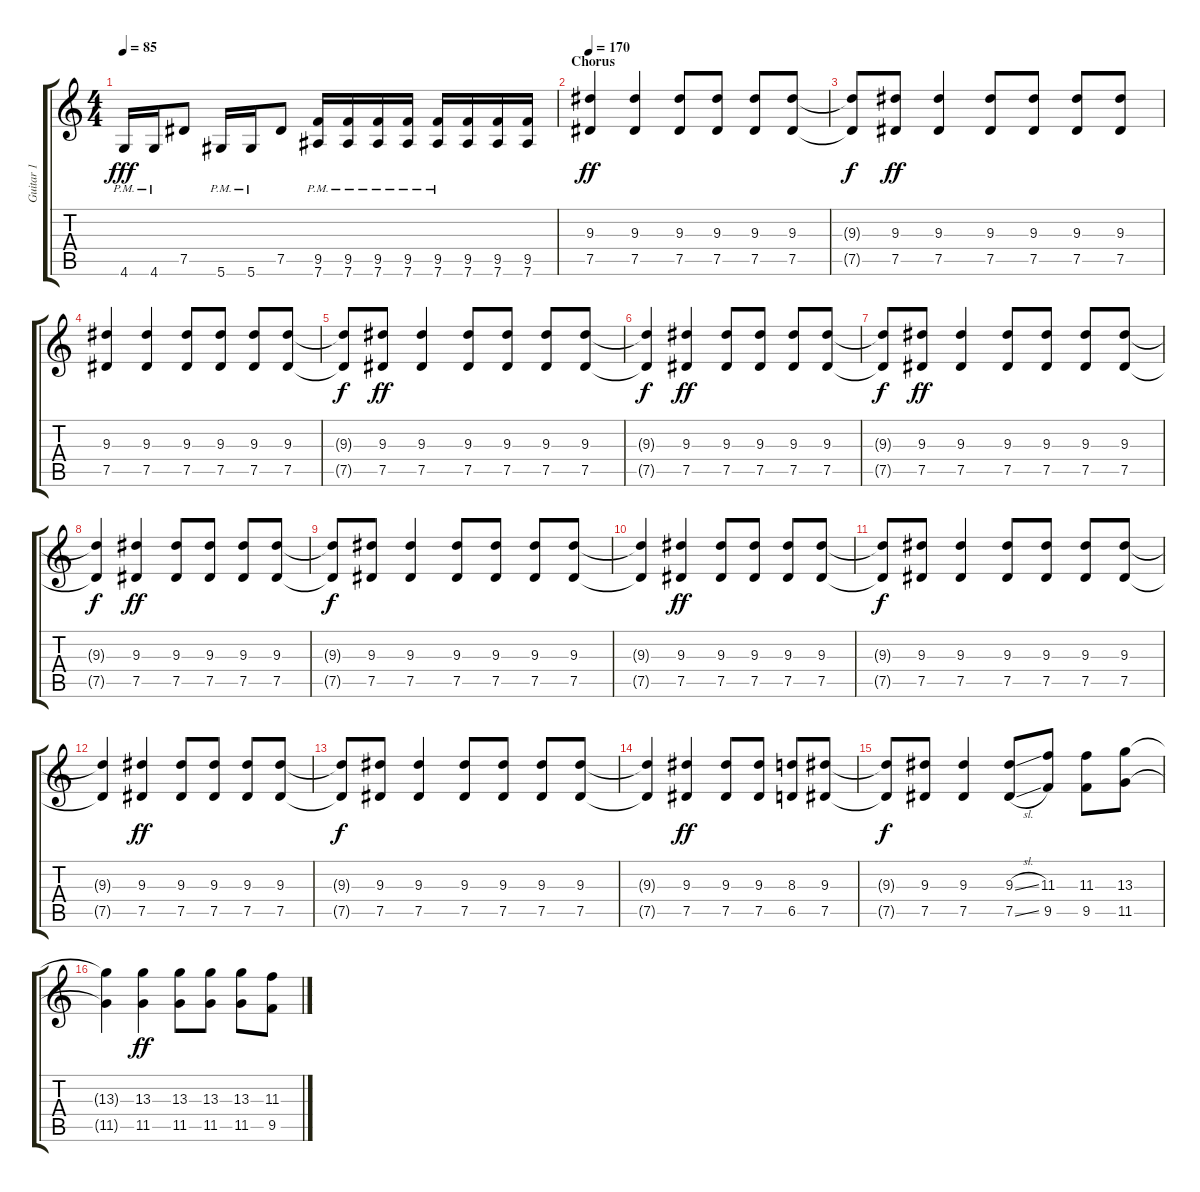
\track ("Guitar 1" "Guitar 1") {instrument distortionguitar}
\staff {score tabs}
\tuning (Eb4 Bb3 Gb3 Db3 Ab2 Eb2) {hide}
\ts (4 4)
\tempo 85
\clef g2
\ks c
4.6{pm}.16{dy fff} 4.6{pm}.16 7.5.8 5.6{pm}.16 5.6{pm}.16 7.5.8 (9.5{pm} 7.6{pm}).16 (9.5{pm} 7.6{pm}).16 (9.5 7.6{pm}).16 (9.5 7.6{pm}).16 (9.5 7.6{pm}).16 (9.5 7.6).16 (9.5 7.6).16 (9.5 7.6).16 |
\section ("" "Chorus")
\tempo 170
(9.3 7.5).4{dy ff} (9.3 7.5).4 (9.3 7.5).8 (9.3 7.5).8 (9.3 7.5).8 (9.3 7.5).8 |
(9.3{t} 7.5{t}).8{dy f} (9.3 7.5).8{dy ff} (9.3 7.5).4 (9.3 7.5).8 (9.3 7.5).8 (9.3 7.5).8 (9.3 7.5).8 |
(9.3 7.5).4 (9.3 7.5).4 (9.3 7.5).8 (9.3 7.5).8 (9.3 7.5).8 (9.3 7.5).8 |
(9.3{t} 7.5{t}).8{dy f} (9.3 7.5).8{dy ff} (9.3 7.5).4 (9.3 7.5).8 (9.3 7.5).8 (9.3 7.5).8 (9.3 7.5).8 |
(9.3{t} 7.5{t}).4{dy f} (9.3 7.5).4{dy ff} (9.3 7.5).8 (9.3 7.5).8 (9.3 7.5).8 (9.3 7.5).8 |
(9.3{t} 7.5{t}).8{dy f} (9.3 7.5).8{dy ff} (9.3 7.5).4 (9.3 7.5).8 (9.3 7.5).8 (9.3 7.5).8 (9.3 7.5).8 |
(9.3{t} 7.5{t}).4{dy f} (9.3 7.5).4{dy ff} (9.3 7.5).8 (9.3 7.5).8 (9.3 7.5).8 (9.3 7.5).8 |
(9.3{t} 7.5{t}).8{dy f} (9.3 7.5).8 (9.3 7.5).4 (9.3 7.5).8 (9.3 7.5).8 (9.3 7.5).8 (9.3 7.5).8 |
(9.3{t} 7.5{t}).4 (9.3 7.5).4{dy ff} (9.3 7.5).8 (9.3 7.5).8 (9.3 7.5).8 (9.3 7.5).8 |
(9.3{t} 7.5{t}).8{dy f} (9.3 7.5).8 (9.3 7.5).4 (9.3 7.5).8 (9.3 7.5).8 (9.3 7.5).8 (9.3 7.5).8 |
(9.3{t} 7.5{t}).4 (9.3 7.5).4{dy ff} (9.3 7.5).8 (9.3 7.5).8 (9.3 7.5).8 (9.3 7.5).8 |
(9.3{t} 7.5{t}).8{dy f} (9.3 7.5).8 (9.3 7.5).4 (9.3 7.5).8 (9.3 7.5).8 (9.3 7.5).8 (9.3 7.5).8 |
(9.3{t} 7.5{t}).4 (9.3 7.5).4{dy ff} (9.3 7.5).8 (9.3 7.5).8 (8.3 6.5).8 (9.3 7.5).8 |
(9.3{t} 7.5{t}).8{dy f} (9.3 7.5).8 (9.3 7.5).4 (9.3{sl} 7.5{sl}).8 (11.3 9.5).8 (11.3 9.5).8 (13.3 11.5).8 |
(13.3{t} 11.5{t}).4 (13.3 11.5).4{dy ff} (13.3 11.5).8 (13.3 11.5).8 (13.3 11.5).8 (11.3 9.5).8
